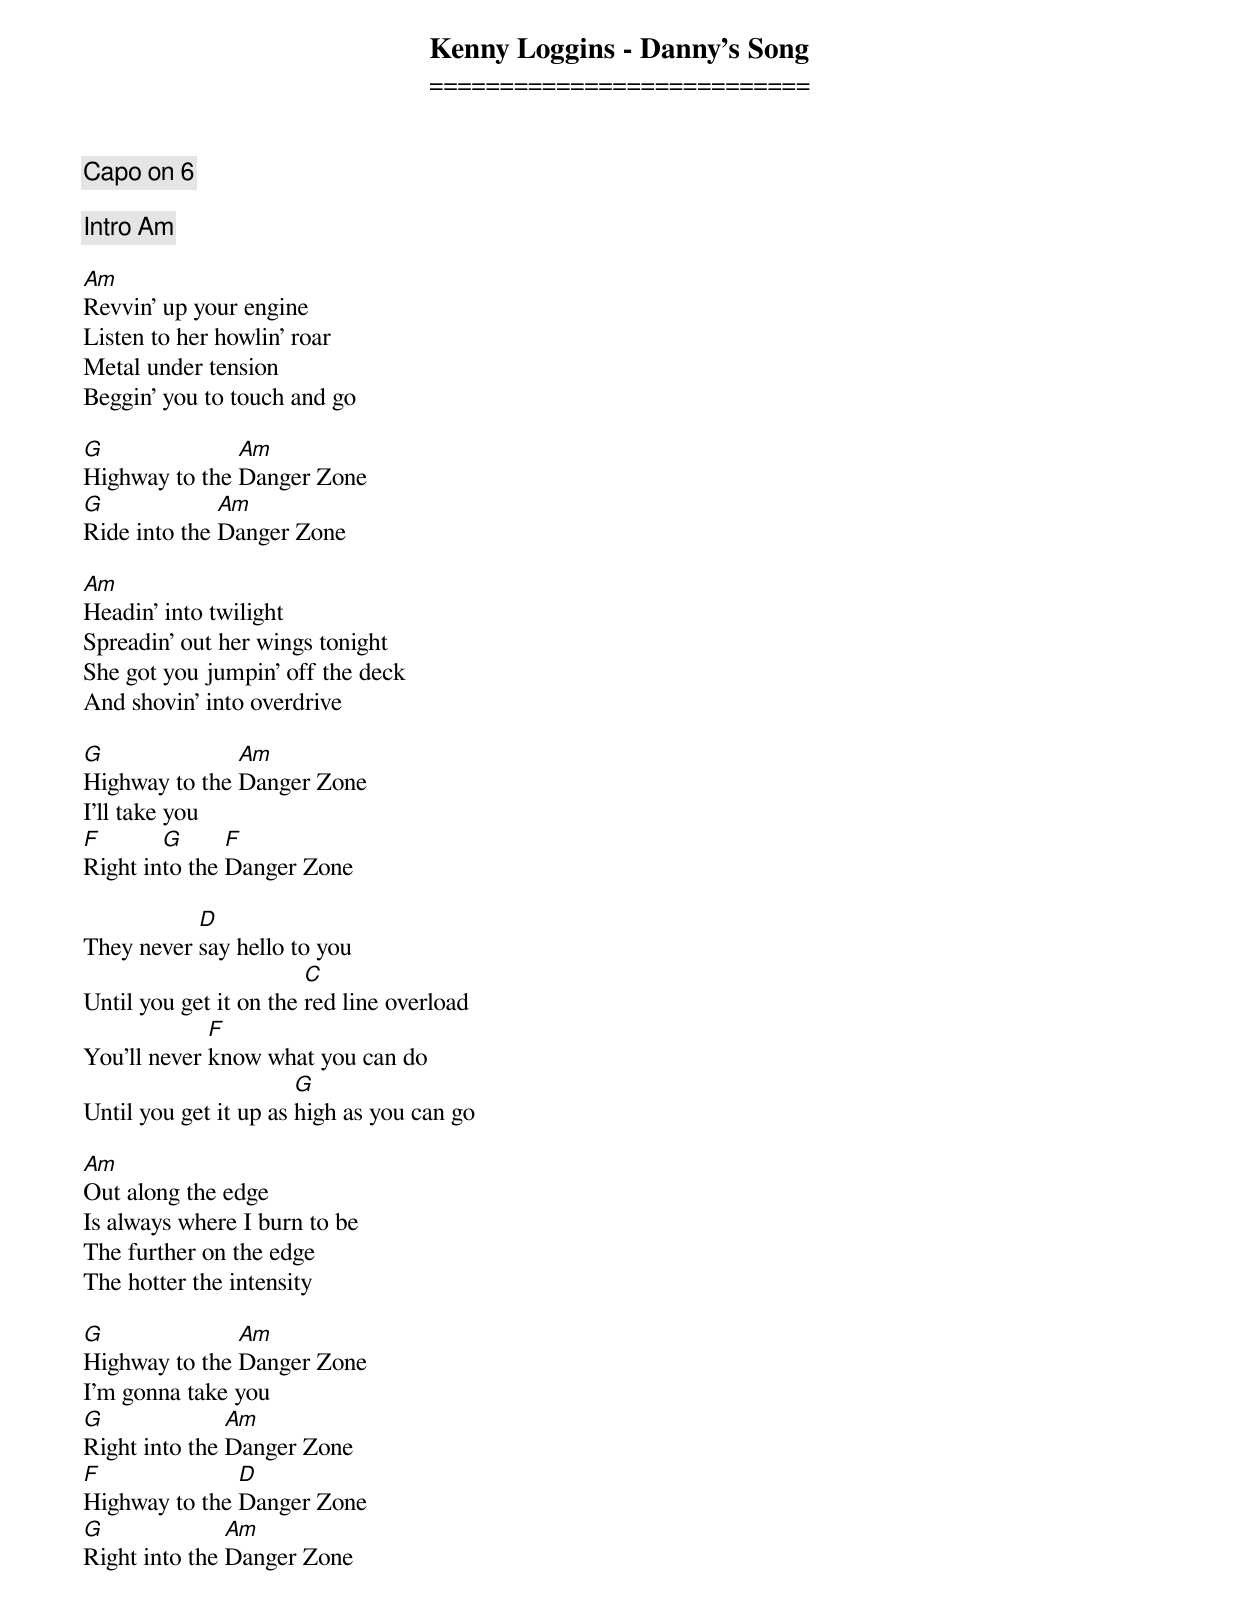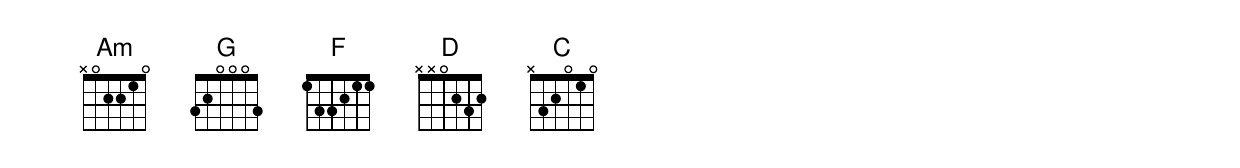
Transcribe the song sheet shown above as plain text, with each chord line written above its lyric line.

Kenny Loggins - Danny's Song
===========================

Capo on 6

[Intro] Am

Am
Revvin' up your engine
Listen to her howlin' roar
Metal under tension
Beggin' you to touch and go

G              Am
Highway to the Danger Zone
G             Am
Ride into the Danger Zone

Am
Headin' into twilight
Spreadin' out her wings tonight
She got you jumpin' off the deck
And shovin' into overdrive

G              Am
Highway to the Danger Zone
I'll take you
F       G      F
Right into the Danger Zone

           D
They never say hello to you
                        C
Until you get it on the red line overload
             F
You'll never know what you can do
                       G
Until you get it up as high as you can go

Am
Out along the edge
Is always where I burn to be
The further on the edge
The hotter the intensity

G              Am
Highway to the Danger Zone
I'm gonna take you
G              Am
Right into the Danger Zone
F              D
Highway to the Danger Zone
G              Am
Right into the Danger Zone
